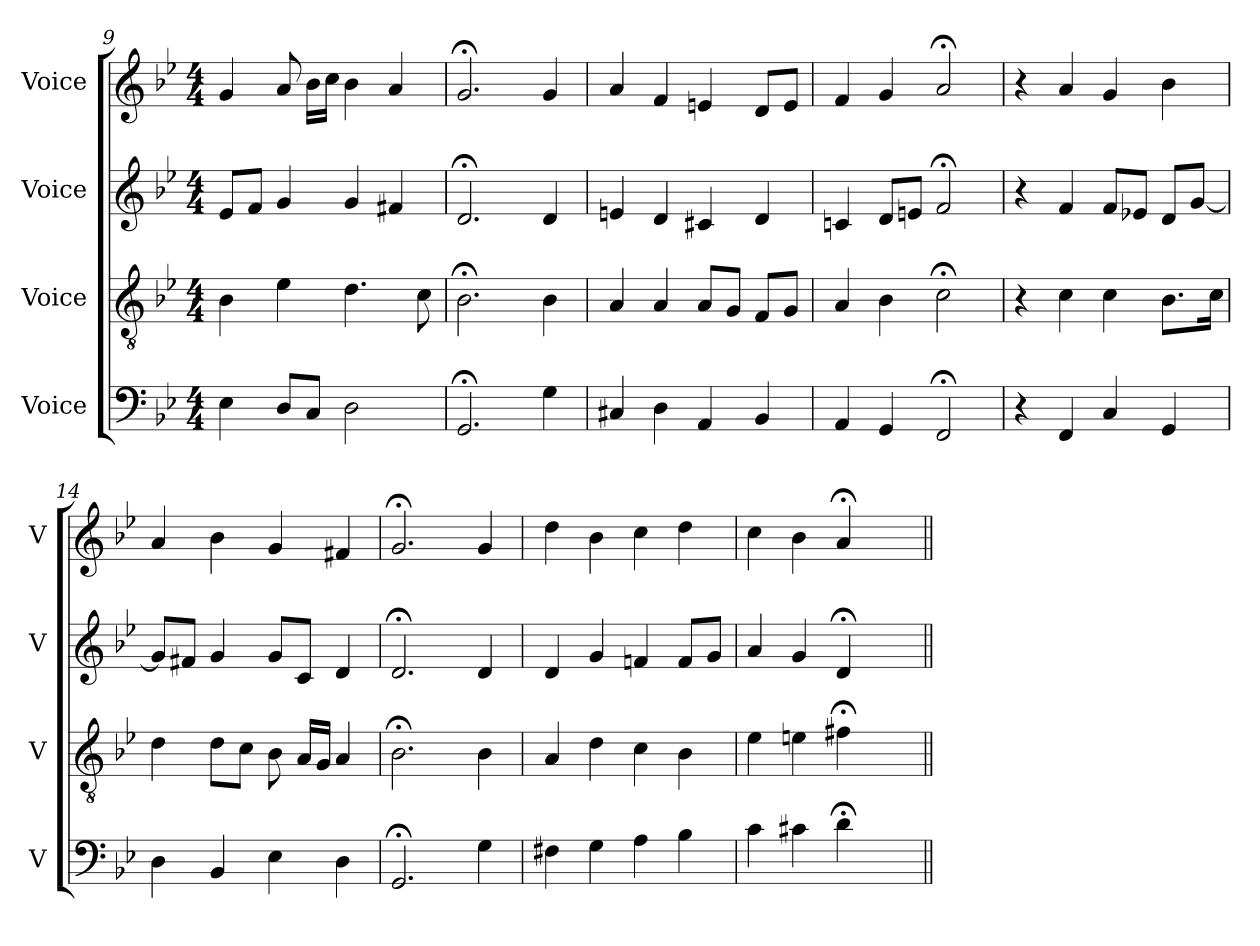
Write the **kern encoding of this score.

**kern	**kern	**kern	**kern
*part4	*part3	*part2	*part1
*staff4	*staff3	*staff2	*staff1
*I"Voice	*I"Voice	*I"Voice	*I"Voice
*I'V	*I'V	*I'V	*I'V
!!LO:LB:g=z
*clefF4	*clefGv2	*clefG2	*clefG2
*k[b-e-]	*k[b-e-]	*k[b-e-]	*k[b-e-]
*M4/4	*M4/4	*M4/4	*M4/4
=9	=9	=9	=9
4E-\	4B-\	8e-/L	4g/
.	.	8f/J	.
8D/L	4e-\	4g/	8a/
8C/J	.	.	16b-\LL
.	.	.	16cc\JJ
2D\	4.d\	4g/	4b-\
.	.	4f#X/	4a/
.	8c\	.	.
=10	=10	=10	=10
2.GG;/	2.B-;\	2.d;/	2.g;/
4G\	4B-\	4d/	4g/
=11	=11	=11	=11
4C#X/	4A/	4en/	4a/
4D\	4A/	4d/	4f/
4AA/	8A/L	4c#X/	4en/
.	8G/J	.	.
4BB-/	8F/L	4d/	8d/L
.	8G/J	.	8e/J
=12	=12	=12	=12
4AA/	4A/	4cn/	4f/
4GG/	4B-\	8d/L	4g/
.	.	8en/J	.
2FF;/	2c;\	2f;/	2a;/
=13	=13	=13	=13
4r	4r	4r	4r
4FF/	4c\	4f/	4a/
4C/	4c\	8f/L	4g/
.	.	8e-X/J	.
4GG/	8.B-\L	8d/L	4b-\
.	.	[8g/J	.
.	16c\Jk	.	.
!!LO:PB:g=z
=14	=14	=14	=14
4D\	4d\	8g/L]	4a/
.	.	8f#X/J	.
4BB-/	8d\L	4g/	4b-\
.	8c\J	.	.
4E-\	8B-\	8g/L	4g/
.	16A/LL	8c/J	.
.	16G/JJ	.	.
4D\	4A/	4d/	4f#X/
=15	=15	=15	=15
2.GG;/	2.B-;\	2.d;/	2.g;/
4G\	4B-\	4d/	4g/
=16	=16	=16	=16
4F#X\	4A/	4d/	4dd\
4G\	4d\	4g/	4b-\
4A\	4c\	4fn/	4cc\
4B-\	4B-\	8f/L	4dd\
.	.	8g/J	.
=17	=17	=17	=17
4c\	4e-\	4a/	4cc\
4c#X\	4en\	4g/	4b-\
4d;\	4f#X;\	4d;/	4a;/
4ryy	4ryy	4ryy	4ryy
=||	=||	=||	=||
*-	*-	*-	*-
